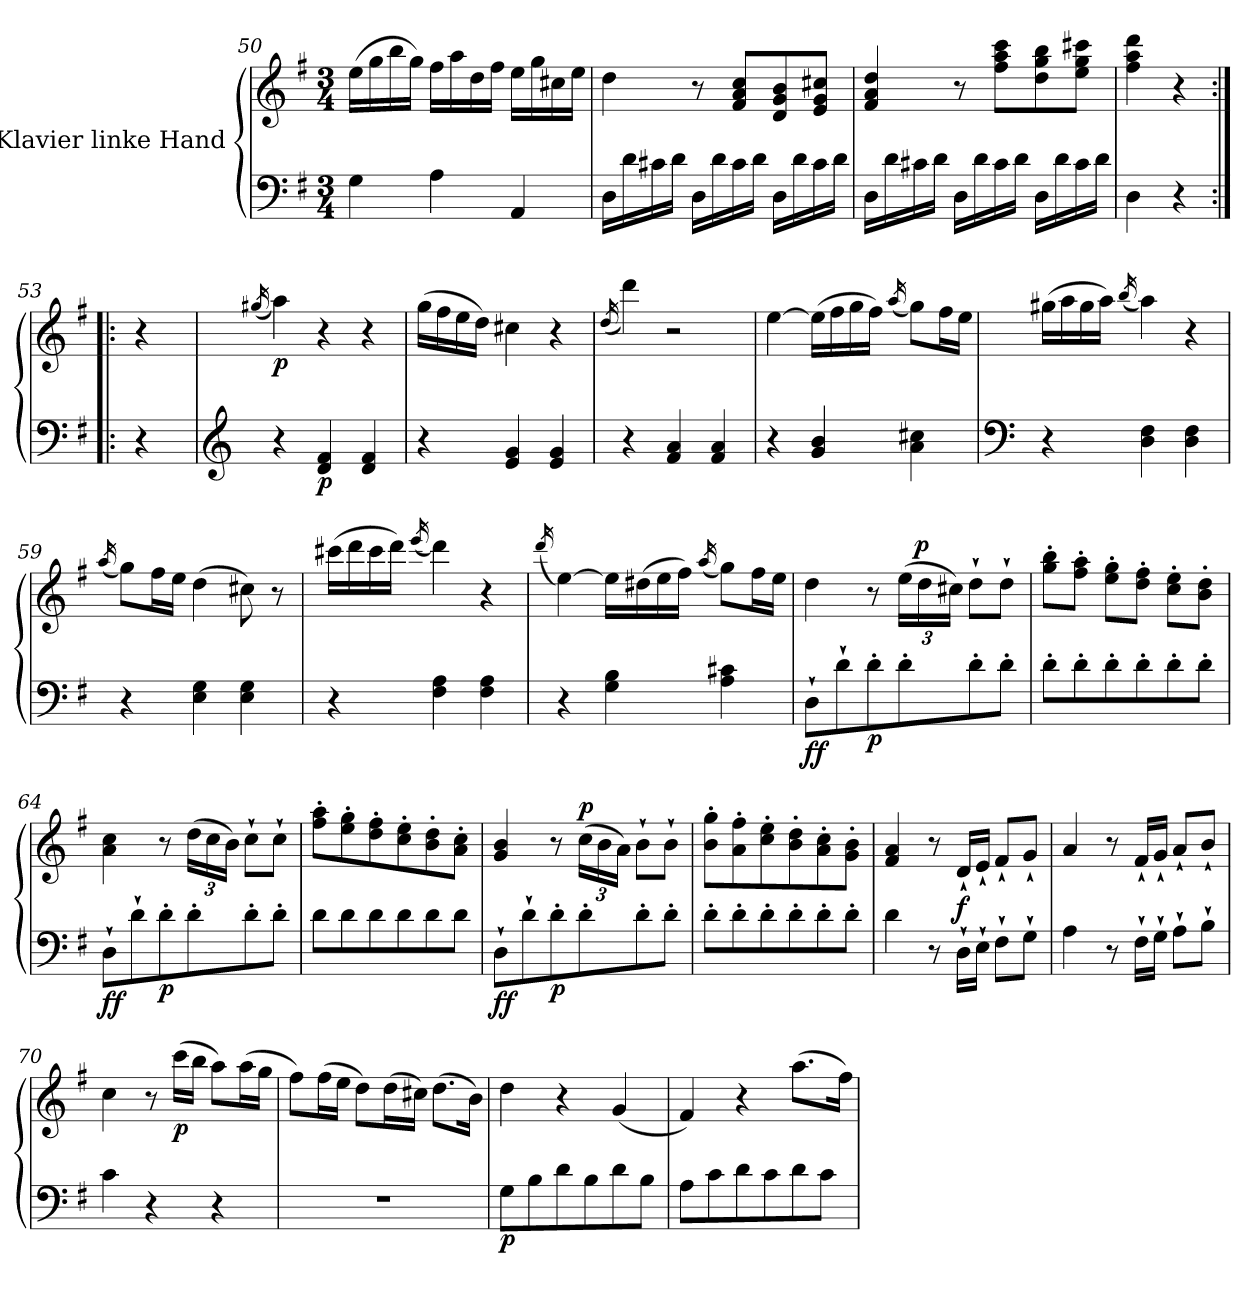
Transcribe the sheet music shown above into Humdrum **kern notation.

**kern	**kern	**dynam
*part1	*part1	*part1
*staff2	*staff1	*staff1/2
*I"Klavier linke Hand	*	*
*clefF4	*clefG2	*
*k[f#]	*k[f#]	*
*M3/4	*M3/4	*
=50	=50	=50
4G\	(>16ee\LL	.
.	16gg\	.
.	16bb\	.
.	16gg\JJ)	.
4A\	16ff#\LL	.
.	16aa\	.
.	16dd\	.
.	16ff#\JJ	.
4AA/	16ee\LL	.
.	16gg\	.
.	16cc#X\	.
.	16ee\JJ	.
=51	=51	=51
16D\LL	4dd\	.
16d\	.	.
16c#X\	.	.
16d\JJ	.	.
16D\LL	8r	.
16d\	.	.
16c#\	8f#/ 8a/ 8cc/L	.
16d\JJ	.	.
16D\LL	8d/ 8g/ 8b/	.
16d\	.	.
16c#\	8e/ 8g/ 8cc#X/J	.
16d\JJ	.	.
=52	=52	=52
16D\LL	4f#/ 4a/ 4dd/	.
16d\	.	.
16c#X\	.	.
16d\JJ	.	.
16D\LL	8r	.
16d\	.	.
16c#\	8ff#\ 8aa\ 8ccc\L	.
16d\JJ	.	.
16D\LL	8dd\ 8gg\ 8bb\	.
16d\	.	.
16c#\	8ee\ 8gg\ 8ccc#X\J	.
16d\JJ	.	.
=53	=53	=53
4D\	4ff#\ 4aa\ 4ddd\	.
4r	4r	.
=53X1:|!|:	=53X1:|!|:	=53X1:|!|:
4r	4r	.
=54	=54	=54
*clefG2	*	*
.	(<16qgg#X/	.
!	!	!LO:DY:b
4r	4aa\)	p
!	!	!LO:DY:b=2
4d/ 4f#/	4r	p
4d/ 4f#/	4r	.
=55	=55	=55
4r	(>16gg\LL	.
.	16ff#\	.
.	16ee\	.
.	16dd\JJ)	.
4e/ 4g/	4cc#X\	.
4e/ 4g/	4r	.
=56	=56	=56
.	(<16qdd/	.
4r	4ddd\)	.
4f#/ 4a/	2r	.
4f#/ 4a/	.	.
=57	=57	=57
4r	[4ee\	.
4g/ 4b/	(>16ee\LL]	.
.	16ff#\	.
.	16gg\	.
.	16ff#\JJ)	.
.	(<16qaa/	.
4a\ 4cc#X\	8gg\L)	.
.	16ff#\L	.
.	16ee\JJ	.
=58	=58	=58
*clefF4	*	*
4r	(>16gg#X\LL	.
.	16aa\	.
.	16gg#\	.
.	16aa\JJ)	.
.	(<16qbb/	.
4D\ 4F#\	4aa\)	.
4D\ 4F#\	4r	.
=59	=59	=59
.	(<16qaa/	.
4r	8gg\L)	.
.	16ff#\L	.
.	16ee\JJ	.
4E\ 4G\	(>4dd\	.
4E\ 4G\	8cc#X\)	.
.	8r	.
=60	=60	=60
4r	(>16ccc#X\LL	.
.	16ddd\	.
.	16ccc#\	.
.	16ddd\JJ)	.
.	(<16qeee/	.
4F#\ 4A\	4ddd\)	.
4F#\ 4A\	4r	.
=61	=61	=61
.	(<16qddd/	.
4r	[4ee\)	.
4G\ 4B\	16ee\LL]	.
.	(>16dd#X\	.
.	16ee\	.
.	16ff#\JJ)	.
.	(<16qaa/	.
4A\ 4c#X\	8gg\L)	.
.	16ff#\L	.
.	16ee\JJ	.
=62	=62	=62
!	!	!LO:DY:b=2
!	!	!LO:DY:n=1:b
8D`\L	4dd\	f f
8d`\	.	.
!	!	!LO:DY:n=2:b=2
8d'\	8r	p
*	*Xbrackettup	*
8d'\	(>24ee\LL	.
!	!	!LO:DY:n=3:a
.	24dd\	p
.	24cc#X\JJ)	.
8d'\	8dd`\L	.
8d'\J	8dd`\J	.
=63	=63	=63
8d'\L	8gg\' 8bb\'L	.
8d'\	8ff#\' 8aa\'J	.
8d'\	8ee\' 8gg\'L	.
8d'\	8dd\' 8ff#\'J	.
8d'\	8cc\' 8ee\'L	.
8d'\J	8b\' 8dd\'J	.
=64	=64	=64
!	!	!LO:DY:b=2
!	!	!LO:DY:n=1:b
8D`\L	4a\ 4cc\	f f
8d`\	.	.
!	!	!LO:DY:n=2:b=2
8d'\	8r	p
8d'\	(>24dd\LL	.
.	24cc\	.
.	24b\JJ)	.
8d'\	8cc`\L	.
8d'\J	8cc`\J	.
=65	=65	=65
8d\L	8ff#\' 8aa\'L	.
8d\	8ee\' 8gg\'	.
8d\	8dd\' 8ff#\'	.
8d\	8cc\' 8ee\'	.
8d\	8b\' 8dd\'	.
8d\J	8a\' 8cc\'J	.
=66	=66	=66
!	!	!LO:DY:b=2
!	!	!LO:DY:n=1:b
8D`\L	4g/ 4b/	f f
8d`\	.	.
!	!	!LO:DY:n=2:b=2
8d'\	8r	p
!	!	!LO:DY:n=3:a
8d'\	(>24cc\LL	p
.	24b\	.
.	24a\JJ)	.
8d'\	8b`\L	.
8d'\J	8b`\J	.
=67	=67	=67
8d'\L	8b\' 8gg\'L	.
8d'\	8a\' 8ff#\'	.
8d'\	8cc\' 8ee\'	.
8d'\	8b\' 8dd\'	.
8d'\	8a\' 8cc\'	.
8d'\J	8g\' 8b\'J	.
=68	=68	=68
4d\	4f#/ 4a/	.
8r	8r	.
!	!	!LO:DY:a=2
16D`\LL	16d`/LL	f
16E`\JJ	16e`/JJ	.
8F#`\L	8f#`/L	.
8G`\J	8g`/J	.
=69	=69	=69
4A\	4a/	.
8r	8r	.
16F#`\LL	16f#`/LL	.
16G`\JJ	16g`/JJ	.
8A`\L	8a`/L	.
8B`\J	8b`/J	.
=70	=70	=70
4c\	4cc\	.
4r	8r	.
!	!	!LO:DY:b
.	(>16ccc\LL	p
.	16bb\JJ	.
4r	8aa\L)	.
.	(>16aa\L	.
.	16gg\JJ	.
=71	=71	=71
2.r	8ff#\L)	.
.	(>16ff#\L	.
.	16ee\JJ	.
.	8dd\L)	.
.	(>16dd\L	.
.	16cc#X\JJ)	.
.	(>8.dd\L	.
.	16b\Jk)	.
=72	=72	=72
!	!	!LO:DY:b=2
8G\L	4dd\	p
8B\	.	.
8d\	4r	.
8B\	.	.
8d\	(<4g/	.
8B\J	.	.
=73	=73	=73
8A\L	4f#/)	.
8c\	.	.
8d\	4r	.
8c\	.	.
8d\	(>8.aa\L	.
8c\J	.	.
.	16ff#\Jk)	.
=	=	=
*-	*-	*-
